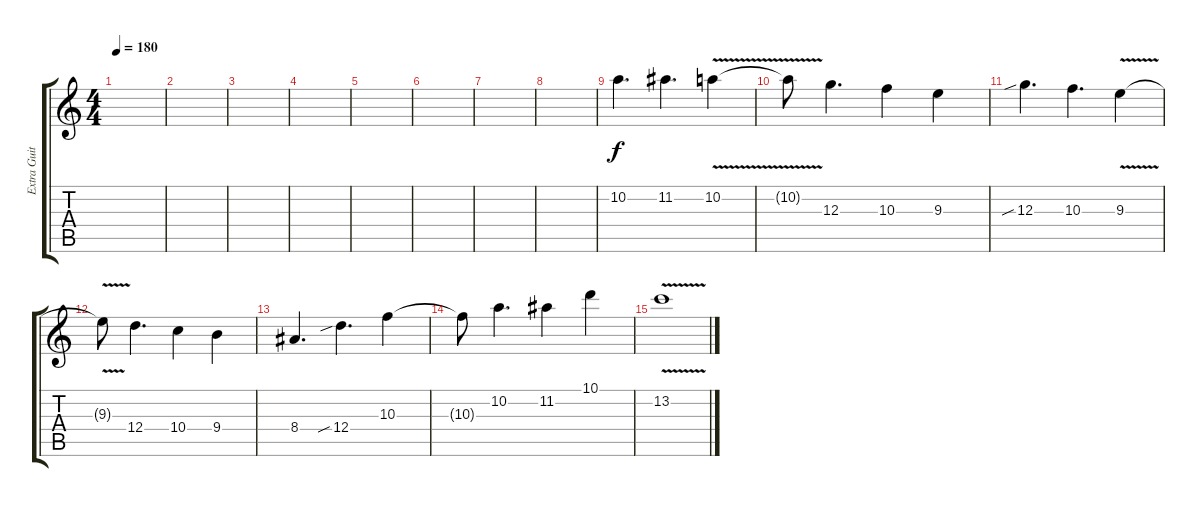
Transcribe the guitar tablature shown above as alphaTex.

\track ("Extra Guitar" "Extra Guit") {instrument distortionguitar}
\staff {score tabs}
\tuning (E4 B3 G3 D3 A2 E2) {hide}
\ts (4 4)
\tempo 180
\clef g2
\ks c
|
|
|
|
|
|
|
|
10.2.4{d} 11.2.4{d} 10.2{v}.4 |
10.2{t}.8 12.3.4{d} 10.3.4 9.3.4 |
12.3{sib}.4{d} 10.3.4{d} 9.3{v}.4 |
9.3{t}.8 12.4.4{d} 10.4.4 9.4.4 |
8.4.4{d} 12.4{sib}.4{d} 10.3.4 |
10.3{t}.8 10.2.4{d} 11.2.4 10.1.4 |
13.2{v}.1
